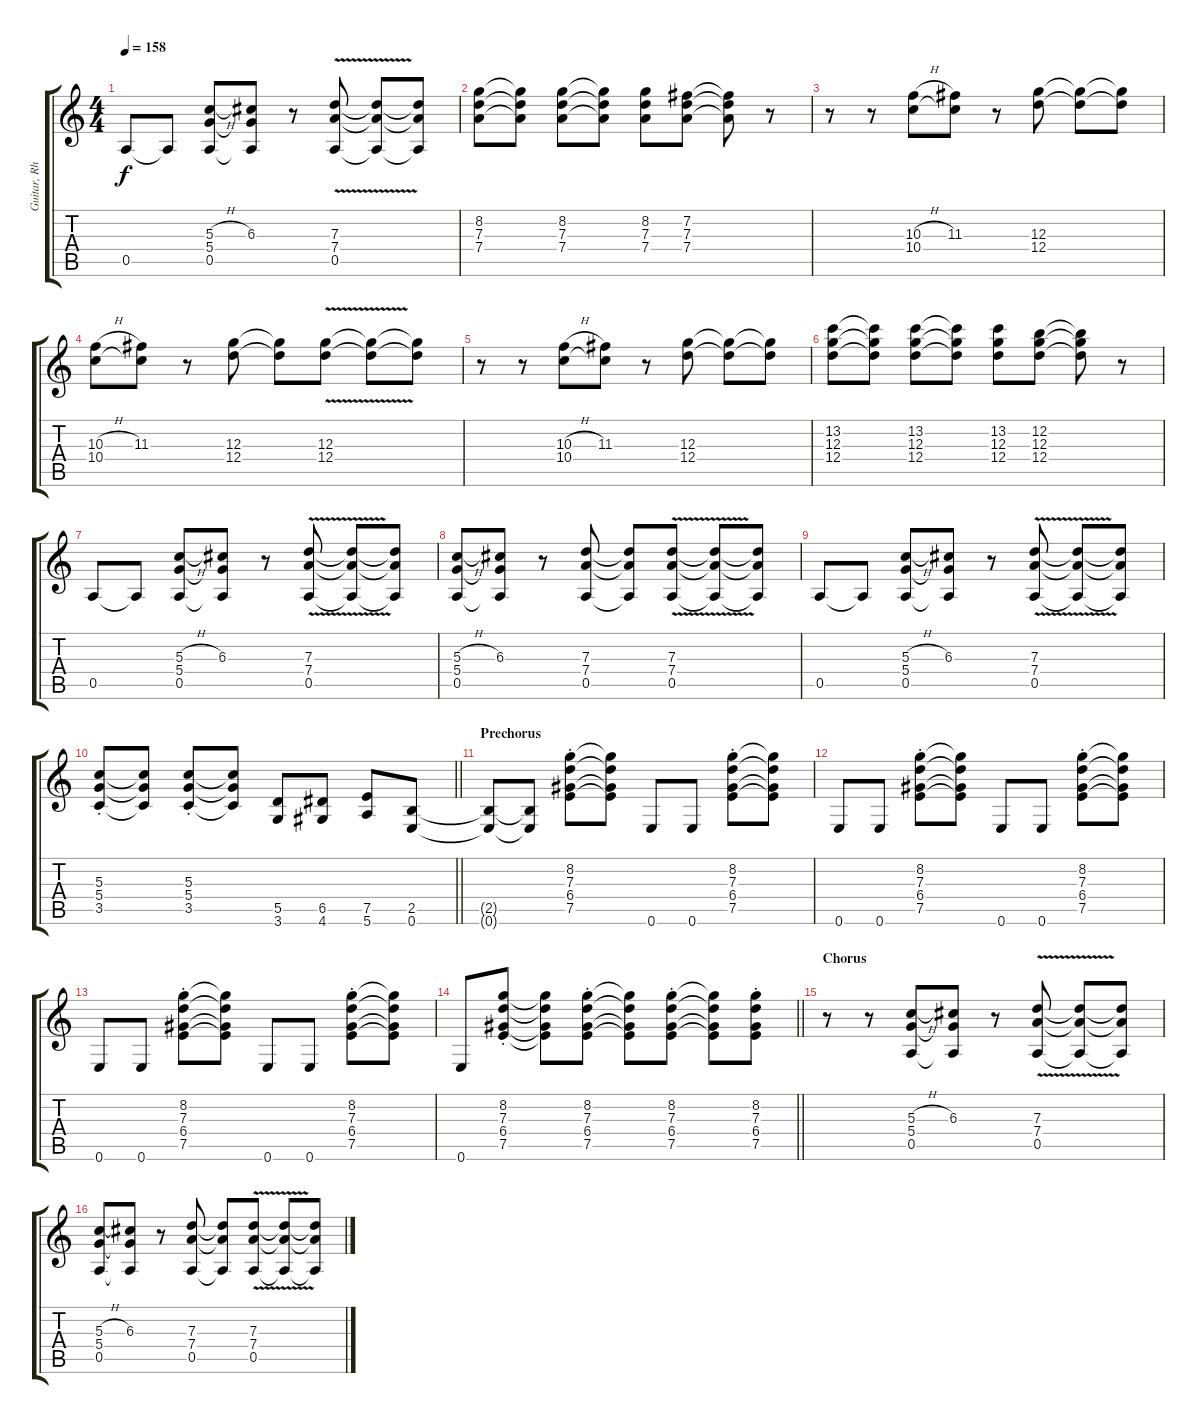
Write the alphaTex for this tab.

\track ("Guitar, Rhythm" "Guitar, Rh") {instrument distortionguitar}
\staff {score tabs}
\tuning (E4 B3 G3 D3 A2 E2) {hide}
\ts (4 4)
\tempo 158
\clef g2
\ks c
0.5.8{dy f} 0.5{t}.8 (5.3{h} 5.4 0.5).8 (6.3 5.4{t} 0.5{t}).8 r.8 (7.3 7.4 0.5{v}).8 (7.3{t} 7.4{t} 0.5{t}).8 (7.3{t} 7.4{t} 0.5{t}).8 |
(8.2 7.3 7.4).8 (8.2{t} 7.3{t} 7.4{t}).8 (8.2 7.3 7.4).8 (8.2{t} 7.3{t} 7.4{t}).8 (8.2 7.3 7.4).8 (7.2 7.3 7.4).8 (7.2{t} 7.3{t} 7.4{t}).8 r.8 |
r.8 r.8 (10.3{h} 10.4).8 (11.3 10.4{t}).8 r.8 (12.3 12.4).8 (12.3{t} 12.4{t}).8 (12.3{t} 12.4{t}).8 |
(10.3{h} 10.4).8 (11.3 10.4{t}).8 r.8 (12.3 12.4).8 (12.3{t} 12.4{t}).8 (12.3 12.4{v}).8 (12.3{t} 12.4{t}).8 (12.3{t} 12.4{t}).8 |
r.8 r.8 (10.3{h} 10.4).8 (11.3 10.4{t}).8 r.8 (12.3 12.4).8 (12.3{t} 12.4{t}).8 (12.3{t} 12.4{t}).8 |
(13.2 12.3 12.4).8 (13.2{t} 12.3{t} 12.4{t}).8 (13.2 12.3 12.4).8 (13.2{t} 12.3{t} 12.4{t}).8 (13.2 12.3 12.4).8 (12.2 12.3 12.4).8 (12.2{t} 12.3{t} 12.4{t}).8 r.8 |
0.5.8 0.5{t}.8 (5.3{h} 5.4 0.5).8 (6.3 5.4{t} 0.5{t}).8 r.8 (7.3 7.4 0.5{v}).8 (7.3{t} 7.4{t} 0.5{t}).8 (7.3{t} 7.4{t} 0.5{t}).8 |
(5.3{h} 5.4 0.5).8 (6.3 5.4{t} 0.5{t}).8 r.8 (7.3 7.4 0.5).8 (7.3{t} 7.4{t} 0.5{t}).8 (7.3 7.4{v} 0.5).8 (7.3{t} 7.4{t} 0.5{t}).8 (7.3{t} 7.4{t} 0.5{t}).8 |
0.5.8 0.5{t}.8 (5.3{h} 5.4 0.5).8 (6.3 5.4{t} 0.5{t}).8 r.8 (7.3 7.4 0.5{v}).8 (7.3{t} 7.4{t} 0.5{t}).8 (7.3{t} 7.4{t} 0.5{t}).8 |
\barLineRight lightlight
(5.3{st} 5.4 3.5).8 (5.3{t} 5.4{t} 3.5{t}).8 (5.3{st} 5.4 3.5).8 (5.3{t} 5.4{t} 3.5{t}).8 (5.5 3.6).8 (6.5 4.6).8 (7.5 5.6).8 (2.5 0.6).8 |
\section ("" "Prechorus")
(2.5{t} 0.6{t}).8 (2.5{t} 0.6{t}).8 (8.2 7.3 6.4 7.5{st}).8 (8.2{t} 7.3{t} 6.4{t} 7.5{t}).8 0.6.8 0.6.8 (8.2 7.3 6.4 7.5{st}).8 (8.2{t} 7.3{t} 6.4{t} 7.5{t}).8 |
0.6.8 0.6.8 (8.2 7.3 6.4 7.5{st}).8 (8.2{t} 7.3{t} 6.4{t} 7.5{t}).8 0.6.8 0.6.8 (8.2 7.3 6.4 7.5{st}).8 (8.2{t} 7.3{t} 6.4{t} 7.5{t}).8 |
0.6.8 0.6.8 (8.2 7.3 6.4 7.5{st}).8 (8.2{t} 7.3{t} 6.4{t} 7.5{t}).8 0.6.8 0.6.8 (8.2 7.3 6.4 7.5{st}).8 (8.2{t} 7.3{t} 6.4{t} 7.5{t}).8 |
\barLineRight lightlight
0.6.8 (8.2 7.3 6.4 7.5{st}).8 (8.2{t} 7.3{t} 6.4{t} 7.5{t}).8 (8.2 7.3 6.4 7.5{st}).8 (8.2{t} 7.3{t} 6.4{t} 7.5{t}).8 (8.2 7.3 6.4 7.5{st}).8 (8.2{t} 7.3{t} 6.4{t} 7.5{t}).8 (8.2 7.3 6.4 7.5{st}).8 |
\section ("" "Chorus")
r.8 r.8 (5.3{h} 5.4 0.5).8 (6.3 5.4{t} 0.5{t}).8 r.8 (7.3 7.4 0.5{v}).8 (7.3{t} 7.4{t} 0.5{t}).8 (7.3{t} 7.4{t} 0.5{t}).8 |
(5.3{h} 5.4 0.5).8 (6.3 5.4{t} 0.5{t}).8 r.8 (7.3 7.4 0.5).8 (7.3{t} 7.4{t} 0.5{t}).8 (7.3 7.4{v} 0.5).8 (7.3{t} 7.4{t} 0.5{t}).8 (7.3{t} 7.4{t} 0.5{t}).8
